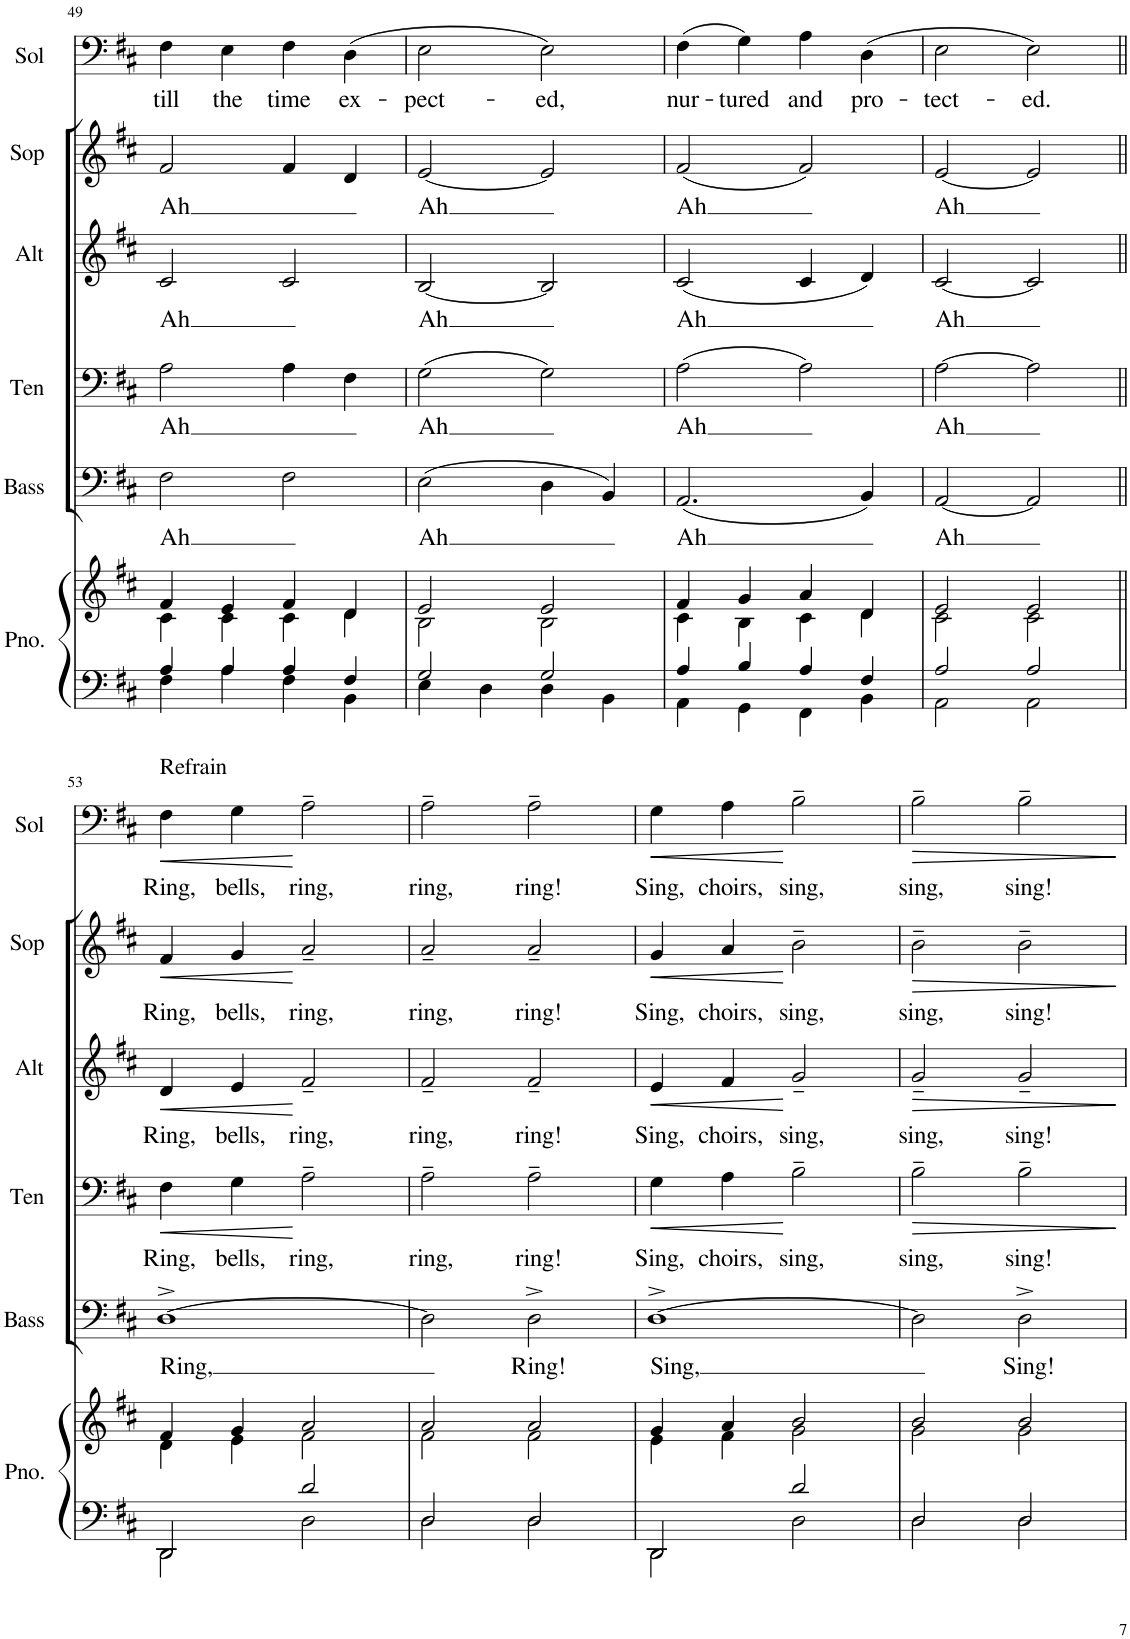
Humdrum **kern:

**kern	**kern	**kern	**text	**kern	**text	**dynam	**kern	**text	**dynam	**kern	**text	**dynam	**kern	**text	**dynam
*part6	*part6	*part5	*part5	*part4	*part4	*part4	*part3	*part3	*part3	*part2	*part2	*part2	*part1	*part1	*part1
*staff7	*staff6	*staff5	*staff5	*staff4	*staff4	*staff4	*staff3	*staff3	*staff3	*staff2	*staff2	*staff2	*staff1	*staff1	*staff1
*I"Piano	*	*I"Bass	*	*I"Tenor	*	*	*I"Alto	*	*	*I"Soprano	*	*	*I"Solo	*	*
*I'Pno.	*	*I'Bass	*	*I'Ten	*	*	*I'Alt	*	*	*I'Sop	*	*	*I'Sol	*	*
!!LO:PB:g=z
*clefF4	*clefG2	*clefF4	*	*clefF4	*	*	*clefG2	*	*	*clefG2	*	*	*clefF4	*	*
*k[f#c#]	*k[f#c#]	*k[f#c#]	*	*k[f#c#]	*	*	*k[f#c#]	*	*	*k[f#c#]	*	*	*k[f#c#]	*	*
*M4/4	*M4/4	*M4/4	*	*M4/4	*	*	*M4/4	*	*	*M4/4	*	*	*M4/4	*	*
=49	=49	=49	=49	=49	=49	=49	=49	=49	=49	=49	=49	=49	=49	=49	=49
*^	*^	*	*	*	*	*	*	*	*	*	*	*	*	*	*
!	!	!	!	!	!LO:LY:b	!	!LO:LY:b	!	!	!LO:LY:b	!	!	!LO:LY:b	!	!	!LO:LY:b	!
4A/	4F#\	4f#/	4c#\	2F#\	Ah	2A\	Ah	.	2c#/	Ah	.	2f#/	Ah	.	4F#\	till	.
!	!	!	!	!	!	!	!	!	!	!	!	!	!	!	!	!LO:LY:b	!
4A/	4A\	4e/	4c#\	.	.	.	.	.	.	.	.	.	.	.	4E\	the	.
!	!	!	!	!	!	!	!	!	!	!	!	!	!	!	!	!LO:LY:b	!
4A/	4F#\	4f#/	4c#\	2F#\	.	4A\	.	.	2c#/	.	.	4f#/	.	.	4F#\	time	.
!	!	!	!	!	!	!	!	!	!	!	!	!	!	!	!	!LO:LY:b	!
4F#/	4BB\	4d/	4d\	.	.	4F#\	.	.	.	.	.	4d/	.	.	(4D\	ex-	.
=50	=50	=50	=50	=50	=50	=50	=50	=50	=50	=50	=50	=50	=50	=50	=50	=50	=50
!	!	!	!	!	!LO:LY:b	!	!LO:LY:b	!	!	!LO:LY:b	!	!	!LO:LY:b	!	!	!LO:LY:b	!
2G/	4E\	2e/	2B\	(2E\	Ah	(2G\	Ah	.	[2B/	Ah	.	[2e/	Ah	.	2E\	-pect-	.
.	4D\	.	.	.	.	.	.	.	.	.	.	.	.	.	.	.	.
!	!	!	!	!	!	!	!	!	!	!	!	!	!	!	!	!LO:LY:b	!
2G/	4D\	2e/	2B\	4D\	.	2G\)	.	.	2B/]	.	.	2e/]	.	.	2E\)	-ed,	.
.	4BB\	.	.	4BB/)	.	.	.	.	.	.	.	.	.	.	.	.	.
=51	=51	=51	=51	=51	=51	=51	=51	=51	=51	=51	=51	=51	=51	=51	=51	=51	=51
!	!	!	!	!	!LO:LY:b	!	!LO:LY:b	!	!	!LO:LY:b	!	!	!LO:LY:b	!	!	!LO:LY:b	!
4A/	4AA\	4f#/	4c#\	(2.AA/	Ah	(2A\	Ah	.	(2c#/	Ah	.	(2f#/	Ah	.	(4F#\	nur-	.
!	!	!	!	!	!	!	!	!	!	!	!	!	!	!	!	!LO:LY:b	!
4B/	4GG\	4g/	4B\	.	.	.	.	.	.	.	.	.	.	.	4G\)	-tured	.
!	!	!	!	!	!	!	!	!	!	!	!	!	!	!	!	!LO:LY:b	!
4A/	4FF#\	4a/	4c#\	.	.	2A\)	.	.	4c#/	.	.	2f#/)	.	.	4A\	and	.
!	!	!	!	!	!	!	!	!	!	!	!	!	!	!	!	!LO:LY:b	!
4F#/	4BB\	4d/	4d\	4BB/)	.	.	.	.	4d/)	.	.	.	.	.	(4D\	pro-	.
=52	=52	=52	=52	=52	=52	=52	=52	=52	=52	=52	=52	=52	=52	=52	=52	=52	=52
!	!	!	!	!	!LO:LY:b	!	!LO:LY:b	!	!	!LO:LY:b	!	!	!LO:LY:b	!	!	!LO:LY:b	!
2A/	2AA\	2e/	2c#\	[2AA/	Ah	[2A\	Ah	.	[2c#/	Ah	.	[2e/	Ah	.	2E\	-tect-	.
!	!	!	!	!	!	!	!	!	!	!	!	!	!	!	!	!LO:LY:b	!
2A/	2AA\	2e/	2c#\	2AA/]	.	2A\]	.	.	2c#/]	.	.	2e/]	.	.	2E\)	-ed.	.
!!LO:LB:g=z
=53||	=53||	=53||	=53||	=53||	=53||	=53||	=53||	=53||	=53||	=53||	=53||	=53||	=53||	=53||	=53||	=53||	=53||
!	!	!	!	!	!	!	!	!	!	!	!	!	!	!	!LO:TX:a:t=Refrain	!	!
!	!	!	!	!	!LO:LY:b	!	!LO:LY:b	!LO:HP:b	!	!LO:LY:b	!LO:HP:b	!	!LO:LY:b	!LO:HP:b	!	!LO:LY:b	!LO:HP:b
2DD/	2DD\	4f#/	4d\	[1D^	Ring,	4F#\	Ring,	<	4d/	Ring,	<	4f#/	Ring,	<	4F#\	Ring,	<
!	!	!	!	!	!	!	!LO:LY:b	!	!	!LO:LY:b	!	!	!LO:LY:b	!	!	!LO:LY:b	!
.	.	4g/	4e\	.	.	4G\	bells,	.	4e/	bells,	.	4g/	bells,	.	4G\	bells,	.
!	!	!	!	!	!	!	!LO:LY:b	!	!	!LO:LY:b	!	!	!LO:LY:b	!	!	!LO:LY:b	!
2d/	2D\	2a/	2f#\	.	.	2A~\	ring,	[	2f#~/	ring,	[	2a~/	ring,	[	2A~\	ring,	[
=54	=54	=54	=54	=54	=54	=54	=54	=54	=54	=54	=54	=54	=54	=54	=54	=54	=54
!	!	!	!	!	!	!	!LO:LY:b	!	!	!LO:LY:b	!	!	!LO:LY:b	!	!	!LO:LY:b	!
2D/	2D\	2a/	2f#\	2D\]	.	2A~\	ring,	.	2f#~/	ring,	.	2a~/	ring,	.	2A~\	ring,	.
!	!	!	!	!	!LO:LY:b	!	!LO:LY:b	!	!	!LO:LY:b	!	!	!LO:LY:b	!	!	!LO:LY:b	!
2D/	2D\	2a/	2f#\	2D^\	Ring!	2A~\	ring!	.	2f#~/	ring!	.	2a~/	ring!	.	2A~\	ring!	.
=55	=55	=55	=55	=55	=55	=55	=55	=55	=55	=55	=55	=55	=55	=55	=55	=55	=55
!	!	!	!	!	!LO:LY:b	!	!LO:LY:b	!LO:HP:b	!	!LO:LY:b	!LO:HP:b	!	!LO:LY:b	!LO:HP:b	!	!LO:LY:b	!LO:HP:b
2DD/	2DD\	4g/	4e\	[1D^	Sing,	4G\	Sing,	<	4e/	Sing,	<	4g/	Sing,	<	4G\	Sing,	<
!	!	!	!	!	!	!	!LO:LY:b	!	!	!LO:LY:b	!	!	!LO:LY:b	!	!	!LO:LY:b	!
.	.	4a/	4f#\	.	.	4A\	choirs,	.	4f#/	choirs,	.	4a/	choirs,	.	4A\	choirs,	.
!	!	!	!	!	!	!	!LO:LY:b	!	!	!LO:LY:b	!	!	!LO:LY:b	!	!	!LO:LY:b	!
2d/	2D\	2b/	2g\	.	.	2B~\	sing,	[	2g~/	sing,	[	2b~\	sing,	[	2B~\	sing,	[
=56	=56	=56	=56	=56	=56	=56	=56	=56	=56	=56	=56	=56	=56	=56	=56	=56	=56
!	!	!	!	!	!	!	!LO:LY:b	!LO:HP:b	!	!LO:LY:b	!LO:HP:b	!	!LO:LY:b	!LO:HP:b	!	!LO:LY:b	!LO:HP:b
2D/	2D\	2b/	2g\	2D\]	.	2B~\	sing,	>	2g~/	sing,	>	2b~\	sing,	>	2B~\	sing,	>
!	!	!	!	!	!LO:LY:b	!	!LO:LY:b	!	!	!LO:LY:b	!	!	!LO:LY:b	!	!	!LO:LY:b	!
2D/	2D\	2b/	2g\	2D^\	Sing!	2B~\	sing!	.	2g~/	sing!	.	2b~\	sing!	.	2B~\	sing!	.
*v	*v	*	*	*	*	*	*	*	*	*	*	*	*	*	*	*	*
*	*v	*v	*	*	*	*	*	*	*	*	*	*	*	*	*	*
.	.	.	.	.	.	]	.	.	]	.	.	]	.	.	]
=	=	=	=	=	=	=	=	=	=	=	=	=	=	=	=
*-	*-	*-	*-	*-	*-	*-	*-	*-	*-	*-	*-	*-	*-	*-	*-
